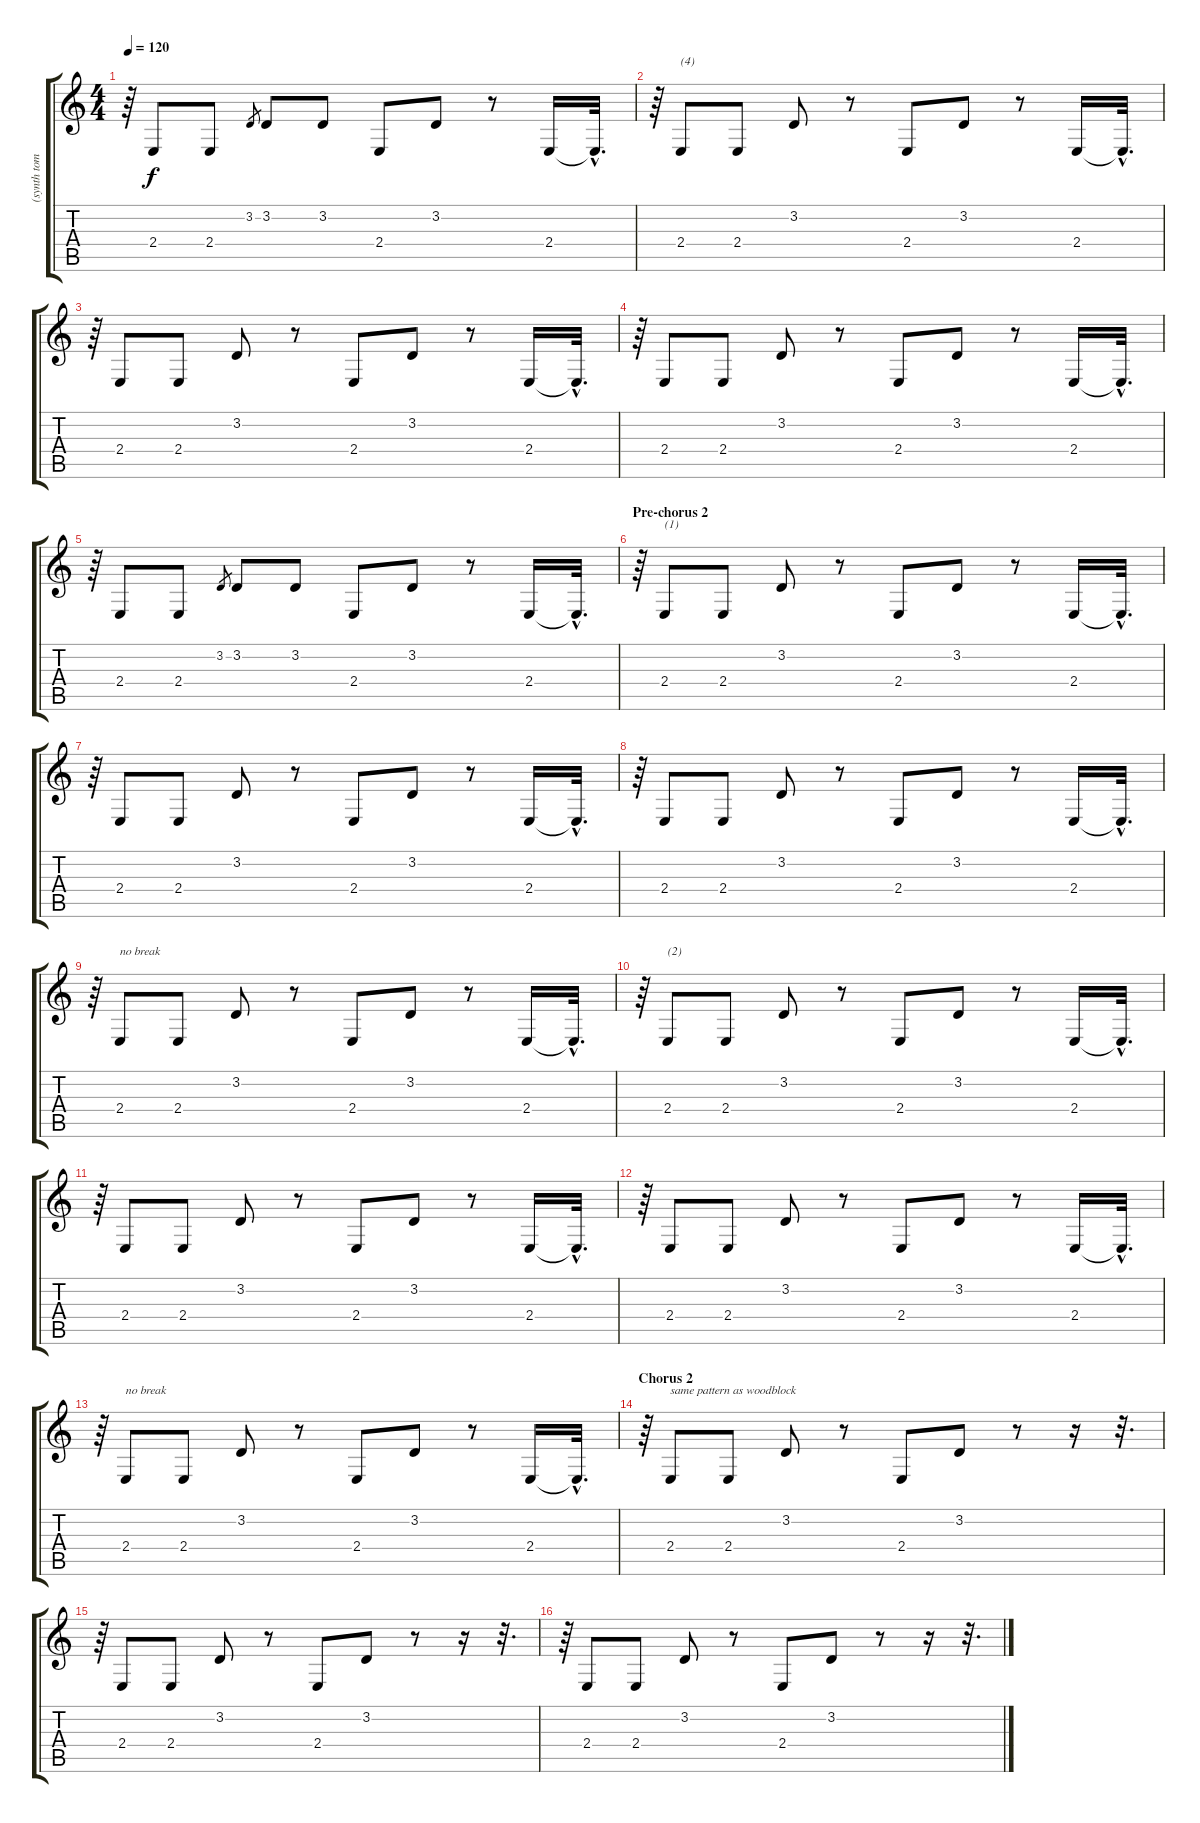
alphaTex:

\track ("(synth toms stereo)" "(synth tom") {instrument melodictom}
\staff {score tabs}
\tuning (E4 B3 G3 D3 A2 E2) {hide}
\ts (4 4)
\tempo 120
\clef g2
\ks c
r.64{dy f} 2.4.8 2.4.8 3.2.8{gr} 3.2.8 3.2.8 2.4.8 3.2.8 r.8 2.4.16 2.4{hac t}.32{d} |
r.64 2.4.8{txt "(4)"} 2.4.8 3.2.8 r.8 2.4.8 3.2.8 r.8 2.4.16 2.4{hac t}.32{d} |
r.64 2.4.8 2.4.8 3.2.8 r.8 2.4.8 3.2.8 r.8 2.4.16 2.4{hac t}.32{d} |
r.64 2.4.8 2.4.8 3.2.8 r.8 2.4.8 3.2.8 r.8 2.4.16 2.4{hac t}.32{d} |
r.64 2.4.8 2.4.8 3.2.8{gr} 3.2.8 3.2.8 2.4.8 3.2.8 r.8 2.4.16 2.4{hac t}.32{d} |
\section ("" "Pre-chorus 2")
r.64 2.4.8{txt "(1)"} 2.4.8 3.2.8 r.8 2.4.8 3.2.8 r.8 2.4.16 2.4{hac t}.32{d} |
r.64 2.4.8 2.4.8 3.2.8 r.8 2.4.8 3.2.8 r.8 2.4.16 2.4{hac t}.32{d} |
r.64 2.4.8 2.4.8 3.2.8 r.8 2.4.8 3.2.8 r.8 2.4.16 2.4{hac t}.32{d} |
r.64 2.4.8{txt "no break"} 2.4.8 3.2.8 r.8 2.4.8 3.2.8 r.8 2.4.16 2.4{hac t}.32{d} |
r.64 2.4.8{txt "(2)"} 2.4.8 3.2.8 r.8 2.4.8 3.2.8 r.8 2.4.16 2.4{hac t}.32{d} |
r.64 2.4.8 2.4.8 3.2.8 r.8 2.4.8 3.2.8 r.8 2.4.16 2.4{hac t}.32{d} |
r.64 2.4.8 2.4.8 3.2.8 r.8 2.4.8 3.2.8 r.8 2.4.16 2.4{hac t}.32{d} |
r.64 2.4.8{txt "no break"} 2.4.8 3.2.8 r.8 2.4.8 3.2.8 r.8 2.4.16 2.4{hac t}.32{d} |
\section ("" "Chorus 2")
r.64 2.4.8{txt "same pattern as woodblock"} 2.4.8 3.2.8 r.8 2.4.8 3.2.8 r.8 r.16 r.32{d} |
r.64 2.4.8 2.4.8 3.2.8 r.8 2.4.8 3.2.8 r.8 r.16 r.32{d} |
r.64 2.4.8 2.4.8 3.2.8 r.8 2.4.8 3.2.8 r.8 r.16 r.32{d}
